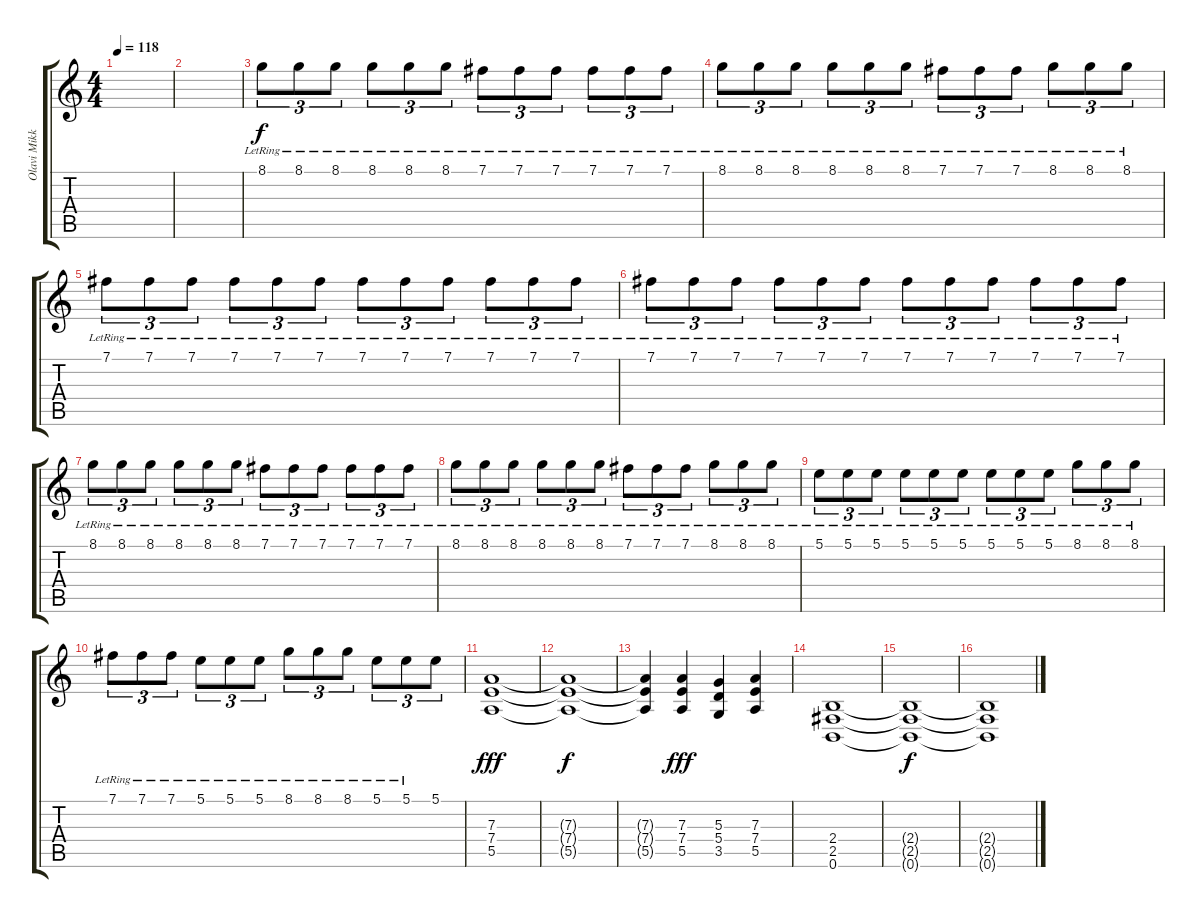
\track ("Olavi Mikkonen" "Olavi Mikk") {instrument distortionguitar}
\staff {score tabs}
\tuning (B3 Gb3 D3 A2 E2 B1) {hide}
\ts (4 4)
\tempo 118
\clef g2
\ks c
|
|
8.1{lr}.8{tu (3 2) volume 8} 8.1{lr}.8{tu (3 2)} 8.1{lr}.8{tu (3 2)} 8.1{lr}.8{tu (3 2)} 8.1{lr}.8{tu (3 2)} 8.1{lr}.8{tu (3 2)} 7.1{lr}.8{tu (3 2)} 7.1{lr}.8{tu (3 2)} 7.1{lr}.8{tu (3 2)} 7.1{lr}.8{tu (3 2)} 7.1{lr}.8{tu (3 2)} 7.1{lr}.8{tu (3 2)} |
8.1{lr}.8{tu (3 2)} 8.1{lr}.8{tu (3 2)} 8.1{lr}.8{tu (3 2)} 8.1{lr}.8{tu (3 2)} 8.1{lr}.8{tu (3 2)} 8.1{lr}.8{tu (3 2)} 7.1{lr}.8{tu (3 2)} 7.1{lr}.8{tu (3 2)} 7.1{lr}.8{tu (3 2)} 8.1{lr}.8{tu (3 2)} 8.1{lr}.8{tu (3 2)} 8.1{lr}.8{tu (3 2)} |
7.1{lr}.8{tu (3 2)} 7.1{lr}.8{tu (3 2)} 7.1{lr}.8{tu (3 2)} 7.1{lr}.8{tu (3 2)} 7.1{lr}.8{tu (3 2)} 7.1{lr}.8{tu (3 2)} 7.1{lr}.8{tu (3 2)} 7.1{lr}.8{tu (3 2)} 7.1{lr}.8{tu (3 2)} 7.1{lr}.8{tu (3 2)} 7.1{lr}.8{tu (3 2)} 7.1{lr}.8{tu (3 2)} |
7.1{lr}.8{tu (3 2)} 7.1{lr}.8{tu (3 2)} 7.1{lr}.8{tu (3 2)} 7.1{lr}.8{tu (3 2)} 7.1{lr}.8{tu (3 2)} 7.1{lr}.8{tu (3 2)} 7.1{lr}.8{tu (3 2)} 7.1{lr}.8{tu (3 2)} 7.1{lr}.8{tu (3 2)} 7.1{lr}.8{tu (3 2)} 7.1{lr}.8{tu (3 2)} 7.1{lr}.8{tu (3 2)} |
8.1{lr}.8{tu (3 2)} 8.1{lr}.8{tu (3 2)} 8.1{lr}.8{tu (3 2)} 8.1{lr}.8{tu (3 2)} 8.1{lr}.8{tu (3 2)} 8.1{lr}.8{tu (3 2)} 7.1{lr}.8{tu (3 2)} 7.1{lr}.8{tu (3 2)} 7.1{lr}.8{tu (3 2)} 7.1{lr}.8{tu (3 2)} 7.1{lr}.8{tu (3 2)} 7.1{lr}.8{tu (3 2)} |
8.1{lr}.8{tu (3 2)} 8.1{lr}.8{tu (3 2)} 8.1{lr}.8{tu (3 2)} 8.1{lr}.8{tu (3 2)} 8.1{lr}.8{tu (3 2)} 8.1{lr}.8{tu (3 2)} 7.1{lr}.8{tu (3 2)} 7.1{lr}.8{tu (3 2)} 7.1{lr}.8{tu (3 2)} 8.1{lr}.8{tu (3 2)} 8.1{lr}.8{tu (3 2)} 8.1{lr}.8{tu (3 2)} |
5.1{lr}.8{tu (3 2)} 5.1{lr}.8{tu (3 2)} 5.1{lr}.8{tu (3 2)} 5.1{lr}.8{tu (3 2)} 5.1{lr}.8{tu (3 2)} 5.1{lr}.8{tu (3 2)} 5.1{lr}.8{tu (3 2)} 5.1{lr}.8{tu (3 2)} 5.1{lr}.8{tu (3 2)} 8.1{lr}.8{tu (3 2)} 8.1{lr}.8{tu (3 2)} 8.1{lr}.8{tu (3 2)} |
7.1{lr}.8{tu (3 2)} 7.1{lr}.8{tu (3 2)} 7.1{lr}.8{tu (3 2)} 5.1{lr}.8{tu (3 2)} 5.1{lr}.8{tu (3 2)} 5.1{lr}.8{tu (3 2)} 8.1{lr}.8{tu (3 2)} 8.1{lr}.8{tu (3 2)} 8.1{lr}.8{tu (3 2)} 5.1{lr}.8{tu (3 2)} 5.1{lr}.8{tu (3 2)} 5.1.8{tu (3 2)} |
(7.3 7.4 5.5).1{dy fff volume 16} |
(7.3{t} 7.4{t} 5.5{t}).1{dy f} |
(7.3{t} 7.4{t} 5.5{t}).4 (7.3 7.4 5.5).4{dy fff} (5.3 5.4 3.5).4 (7.3 7.4 5.5).4 |
(2.4 2.5 0.6).1 |
(2.4{t} 2.5{t} 0.6{t}).1{dy f} |
(2.4{t} 2.5{t} 0.6{t}).1
